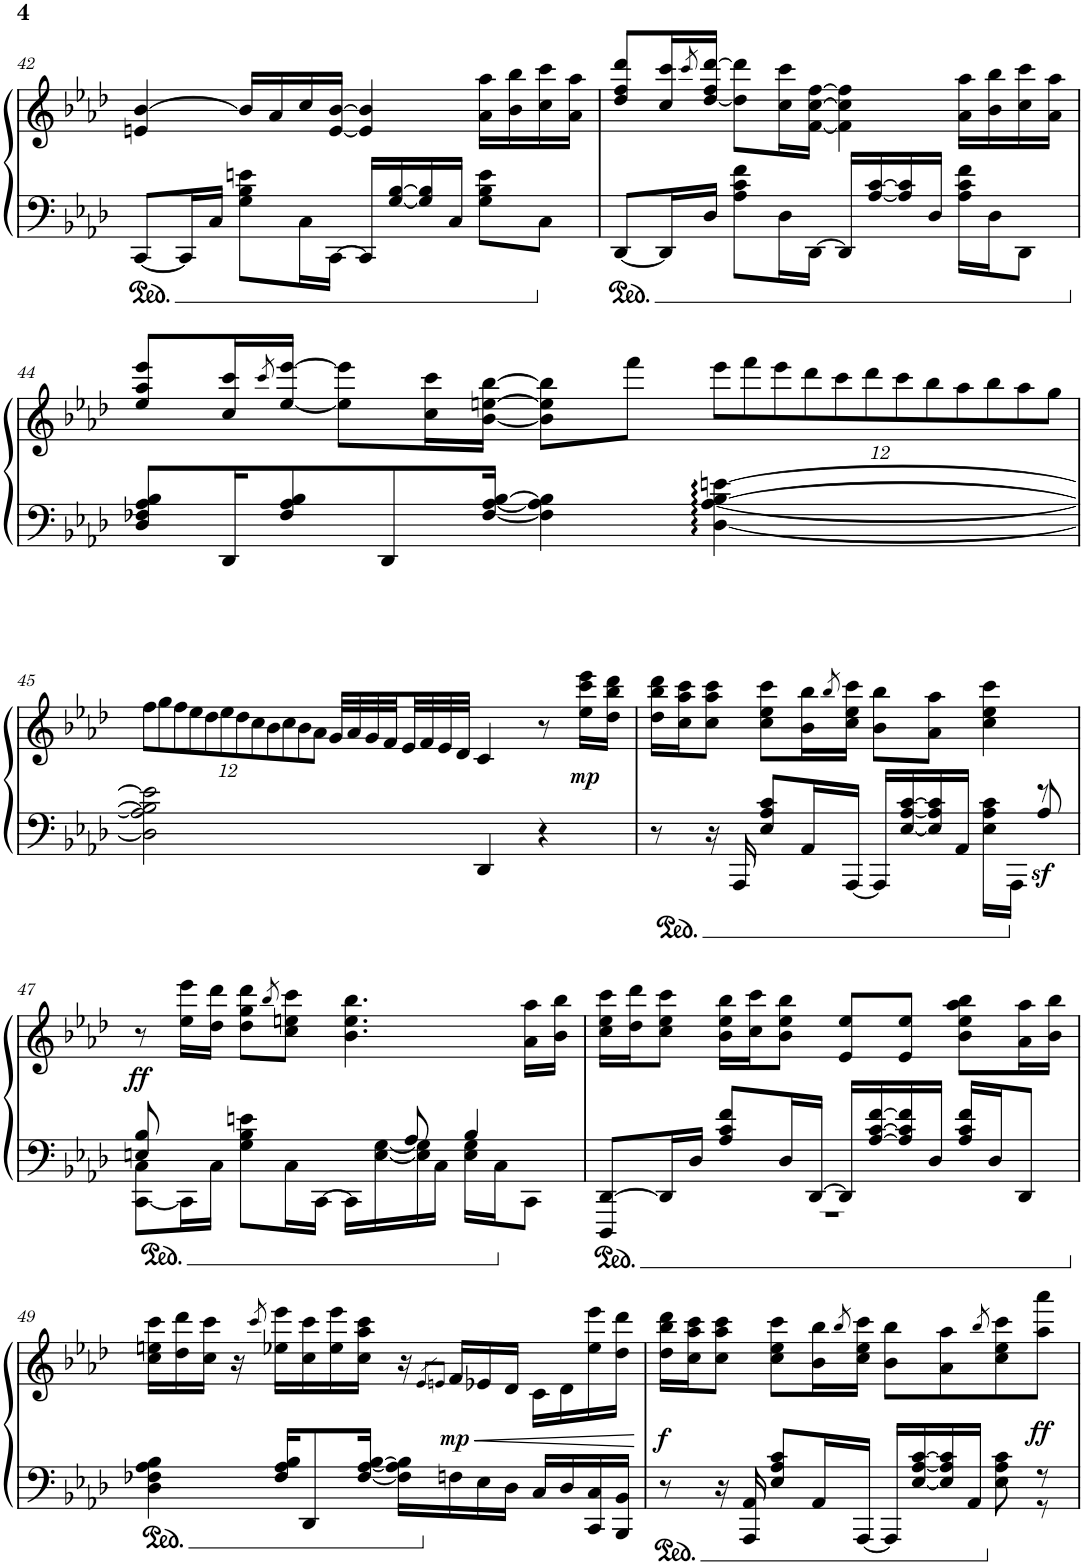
**kern	**kern	**dynam
*part1	*part1	*part1
*staff2	*staff1	*staff1/2
*I"Piano	*	*
*I'Pno.	*	*
!!LO:PB:g=z
*clefF4	*clefG2	*
*k[b-e-a-d-]	*k[b-e-a-d-]	*
*M4/4	*M4/4	*
=42	=42	=42
[8CC/L	4en/ [4b-/	.
16CC/L]	.	.
16C/JJ	.	.
8G\ 8B-\ 8en\L	16b-/LL]	.
.	16a-/	.
16C\L	16cc/	.
[16CC\JJ	[16e/ [16b-/JJ	.
16CC/LL]	4e/] 4b-/]	.
[16G/ [16B-/	.	.
16G/] 16B-/]	.	.
16C/JJ	.	.
8G\ 8B-\ 8e\L	16a-\ 16aa-\LL	.
.	16b-\ 16bb-\	.
8C\J	16cc\ 16ccc\	.
.	16a-\ 16aa-\JJ	.
=43	=43	=43
[8DD-/L	8dd-/ 8ff/ 8ddd-/L	.
16DD-/L]	16cc/ 16ccc/L	.
.	8qccc/	.
16D-/JJ	[16dd-/ 16ff/ [16ddd-/JJ	.
8A-\ 8c\ 8f\L	8dd-\] 8ddd-\]L	.
16D-\L	16cc\ 16ccc\L	.
[16DD-\JJ	[16f\ [16cc\ [16ff\JJ	.
16DD-/LL]	4f\] 4cc\] 4ff\]	.
[16A-/ [16c/	.	.
16A-/] 16c/]	.	.
16D-/JJ	.	.
16A-\ 16c\ 16f\LL	16a-\ 16aa-\LL	.
16D-\J	16b-\ 16bb-\	.
8DD-\J	16cc\ 16ccc\	.
.	16a-\ 16aa-\JJ	.
!!LO:LB:g=z
=44	=44	=44
8D-/ 8F-X/ 8A-/ 8B-/L	8ee-/ 8aa-/ 8eee-/L	.
16DD-/K	16cc/ 16ccc/L	.
.	8qccc/	.
8F-/ 8A-/ 8B-/	[16ee-/ [16eee-/JJ	.
.	8ee-\] 8eee-\]L	.
8DD-/	.	.
.	16cc\ 16ccc\L	.
[16F-/ [16A-/ [16B-/Jk	[16b-\ [16een\ [16bb-\JJ	.
4F-\] 4A-\] 4B-\]	8b-\] 8ee\] 8bb-\]L	.
.	8fff\J	.
*	*Xbrackettup	*
[4D-\: [4A-\: [4B-\: [4en\:	48eee-\L	.
.	48fff\	.
.	48eee-\	.
.	48ddd-\	.
.	48ccc\	.
.	48ddd-\	.
.	48ccc\	.
.	48bb-\	.
.	48aa-\	.
.	48bb-\	.
.	48aa-\	.
.	48gg\J	.
!!LO:LB:g=z
=45	=45	=45
2D-\] 2A-\] 2B-\] 2e\]	48ff\L	.
.	48gg\	.
.	48ff\	.
.	48ee-\	.
.	48dd-\	.
.	48ee-\	.
.	48dd-\	.
.	48cc\	.
.	48b-\	.
.	48cc\	.
.	48b-\	.
.	48a-\J	.
.	32g/LLL	.
.	32a-/	.
.	32g/	.
.	32f/	.
.	32e-/	.
.	32f/	.
.	32e-/	.
.	32d-/JJJ	.
4DD-/	4c/	.
4r	8r	.
!	!	!LO:DY:b
.	16ee-\ 16ccc\ 16eee-\LL	mp
.	16dd-\ 16bb-\ 16ddd-\JJ	.
=46	=46	=46
*^	*	*
8r	2..ryy	16dd-\ 16bb-\ 16ddd-\LL	.
.	.	16cc\ 16aa-\ 16ccc\J	.
16r	.	8cc\ 8aa-\ 8ccc\J	.
16AAA-/	.	.	.
8E-/ 8A-/ 8c/L	.	8cc\ 8ee-\ 8ccc\L	.
16AA-/L	.	16b-\ 16bb-\L	.
.	.	8qbb-/	.
[16AAA-/JJ	.	16cc\ 16ee-\ 16ccc\JJ	.
16AAA-/LL]	.	8b-\ 8bb-\L	.
[16E-/ [16A-/ [16c/	.	.	.
16E-/] 16A-/] 16c/]	.	8a-\ 8aa-\J	.
16AA-/JJ	.	.	.
16E-\ 16A-\ 16c\LL	.	4cc\ 4ee-\ 4ccc\	.
16AAA-\JJ	.	.	.
!	!	!	!LO:DY:b=2
8r	8A-/	.	sf
!!LO:LB:g=z
=47	=47	=47	=47
!	!	!	!LO:DY:b
[8CC\ 8C\L	8En/ 8B-/	8r	ff
16CC\L]	2ryy	16ee-\ 16eee-\LL	.
16C\JJ	.	16dd-\ 16ddd-\JJ	.
8G\ 8B-\ 8en\L	.	8dd-\ 8gg\ 8ddd-\L	.
.	.	8qbb-/	.
16C\L	.	8cc\ 8een\ 8ccc\J	.
[16CC\JJ	.	.	.
16CC\LL]	.	4.b-\ 4.ee\ 4.bb-\	.
[16E\ [16G\	.	.	.
16E\] 16G\]	8A-/	.	.
16C\JJ	.	.	.
16E\ 16G\LL	4B-/	.	.
16C\J	.	.	.
8CC\J	.	16a-\ 16aa-\LL	.
.	.	16b-\ 16bb-\JJ	.
=48	=48	=48	=48
8DDD-/ [8DD-/L	1r	16cc\ 16ee-\ 16ccc\LL	.
.	.	16dd-\ 16ddd-\J	.
16DD-/L]	.	8cc\ 8ee-\ 8ccc\J	.
16D-/JJ	.	.	.
8A-/ 8c/ 8f/L	.	16b-\ 16ee-\ 16bb-\LL	.
.	.	16cc\ 16ccc\J	.
16D-/L	.	8b-\ 8ee-\ 8bb-\J	.
[16DD-/JJ	.	.	.
16DD-/LL]	.	8e-/ 8ee-/L	.
[16A-/ [16c/ [16f/	.	.	.
16A-/] 16c/] 16f/]	.	8e-/ 8ee-/J	.
16D-/JJ	.	.	.
16A-/ 16c/ 16f/LL	.	8b-\ 8ee-\ 8aa-\ 8bb-\L	.
16D-/J	.	.	.
8DD-/J	.	16a-\ 16aa-\L	.
.	.	16b-\ 16bb-\JJ	.
*v	*v	*	*
!!LO:LB:g=z
=49	=49	=49
4D-\ 4F-X\ 4A-\ 4B-\	16cc\ 16een\ 16ccc\LL	.
.	16dd-\ 16ddd-\	.
.	16cc\ 16ccc\JJ	.
.	16r	.
.	8qccc/	.
16F-/ 16A-/ 16B-/KL	16ee-X\ 16eee-\LL	.
8DD-/	16cc\ 16ccc\	.
.	16ee-\ 16eee-\	.
[16F-/ [16A-/ [16B-/Jk	16cc\ 16aa-\ 16ccc\JJ	.
16F-\] 16A-\] 16B-\]LL	16r	.
.	8qe-/L	.
.	8qen/J	.
!	!	!LO:DY:b
16Fn\	16f/LL	mp
16E-\	16e-X/	.
16D-\JJ	16d-/JJ	.
16C/LL	16c\LL	.
16D-/	16d-\	.
16CC/ 16C/	16ee-\ 16eee-\	.
16BBB-/ 16BB-/JJ	16dd-\ 16ddd-\JJ	.
=50	=50	=50
*^	*	*
!	!	!	!LO:DY:b
8r	2..ryy	16dd-\ 16bb-\ 16ddd-\LL	f
.	.	16cc\ 16aa-\ 16ccc\J	.
16r	.	8cc\ 8aa-\ 8ccc\J	.
16AAA-/ 16AA-/	.	.	.
8E-/ 8A-/ 8c/L	.	8cc\ 8ee-\ 8ccc\L	.
16AA-/L	.	16b-\ 16bb-\L	.
.	.	8qbb-/	.
[16AAA-/JJ	.	16cc\ 16ee-\ 16ccc\JJ	.
16AAA-/LL]	.	8b-\ 8bb-\L	.
[16E-/ [16A-/ [16c/	.	.	.
16E-/] 16A-/] 16c/]	.	8a-\ 8aa-\	.
16AA-/JJ	.	.	.
.	.	8qbb-/	.
8E-\ 8A-\ 8c\	.	8cc\ 8ee-\ 8ccc\	.
!	!	!	!LO:DY:b
8r	8r	8aa-\ 8aaa-\J	ff
*v	*v	*	*
=	=	=
*-	*-	*-
